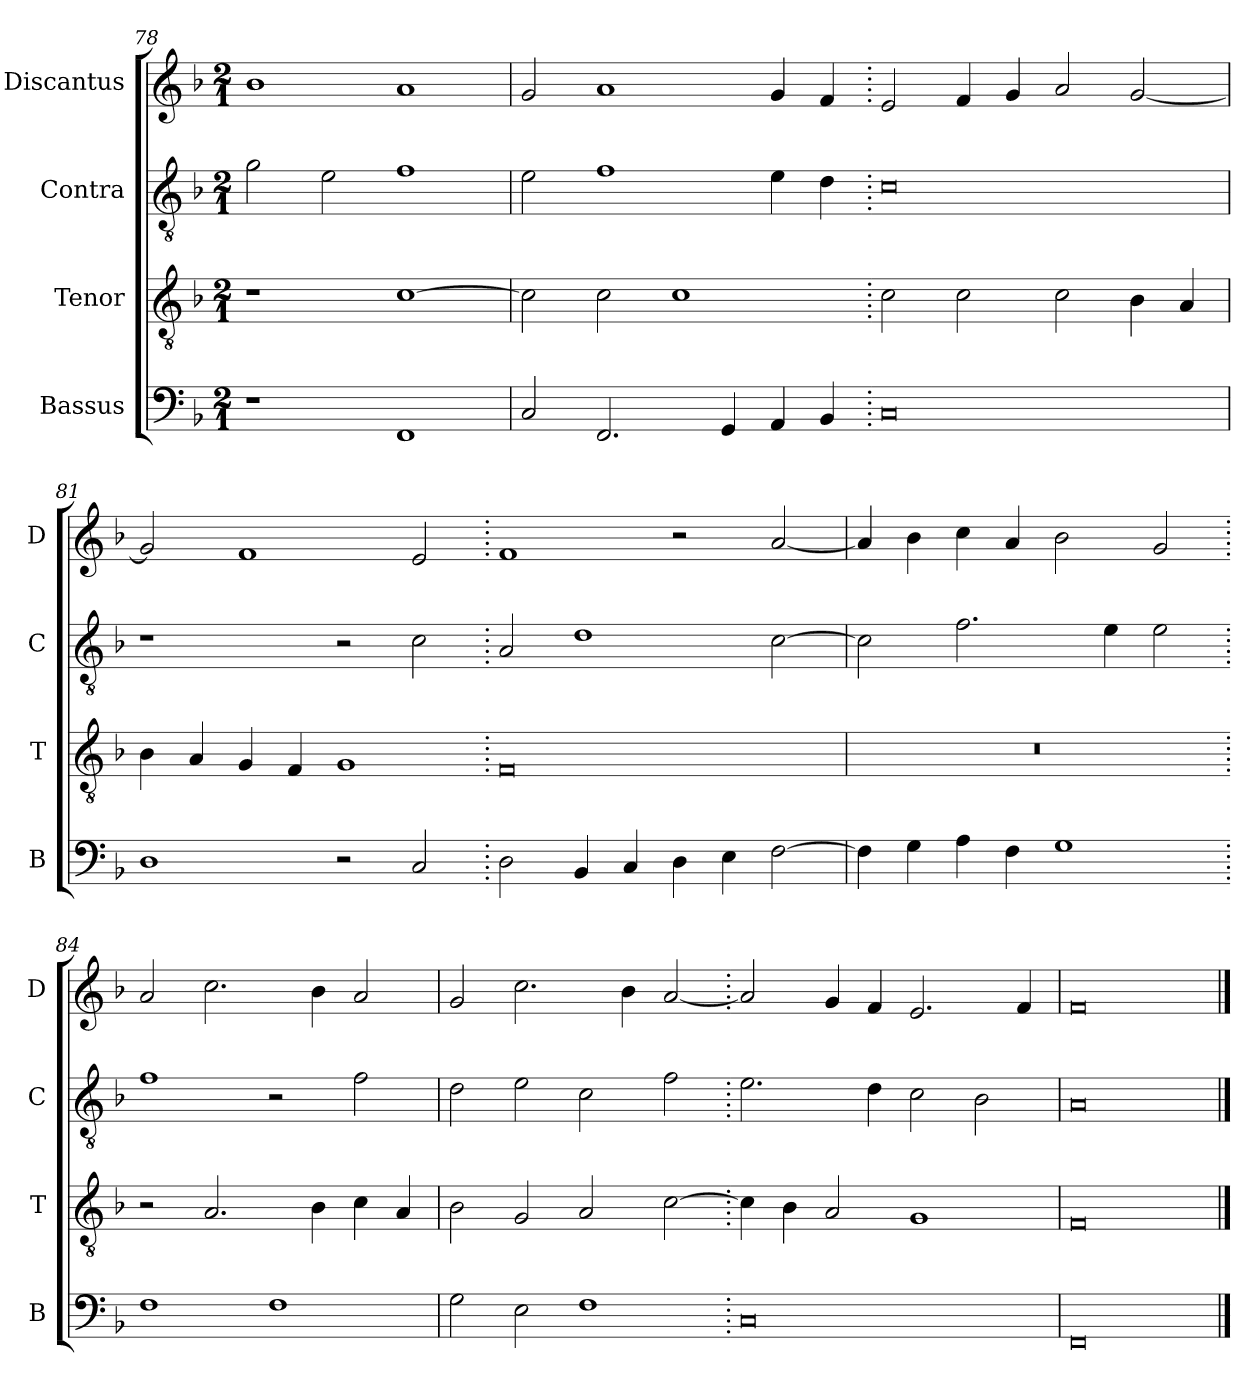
**kern	**kern	**kern	**kern
*part4	*part3	*part2	*part1
*staff4	*staff3	*staff2	*staff1
*I"Bassus	*I"Tenor	*I"Contra	*I"Discantus
*I'B	*I'T	*I'C	*I'D
*clefF4	*clefGv2	*clefGv2	*clefG2
*k[b-]	*k[b-]	*k[b-]	*k[b-]
*M2/1	*M2/1	*M2/1	*M2/1
=78	=78	=78	=78
1r	1r	2g\	1b-
.	.	2e\	.
1FF	[1c	1f	1a
=79	=79	=79	=79
2C/	2c\]	2e\	2g/
2.FF/	2c\	1f	1a
.	1c	.	.
4GG/	.	.	.
4AA/	.	4e\	4g/
4BB-/	.	4d\	4f/
=80.	=80.	=80.	=80.
0C	2c\	0c	2e/
.	2c\	.	4f/
.	.	.	4g/
.	2c\	.	2a/
.	4B-\	.	[2g/
.	4A/	.	.
=81	=81	=81	=81
1D	4B-\	1r	2g/]
.	4A/	.	.
.	4G/	.	1f
.	4F/	.	.
2r	1G	2r	.
2C/	.	2c\	2e/
=82.	=82.	=82.	=82.
2D\	0F	2A/	1f
4BB-/	.	1d	.
4C/	.	.	.
4D\	.	.	2r
4E\	.	.	.
[2F\	.	[2c\	[2a/
=83	=83	=83	=83
4F\]	0r	2c\]	4a/]
4G\	.	.	4b-\
4A\	.	2.f\	4cc\
4F\	.	.	4a/
1G	.	.	2b-\
.	.	4e\	.
.	.	2e\	2g/
=84.	=84.	=84.	=84.
1F	2r	1f	2a/
.	2.A/	.	2.cc\
1F	.	2r	.
.	4B-\	.	4b-\
.	4c\	2f\	2a/
.	4A/	.	.
=85	=85	=85	=85
2G\	2B-\	2d\	2g/
2E\	2G/	2e\	2.cc\
1F	2A/	2c\	.
.	.	.	4b-\
.	[2c\	2f\	[2a/
=86.	=86.	=86.	=86.
0C	4c\]	2.e\	2a/]
.	4B-\	.	.
.	2A/	.	4g/
.	.	4d\	4f/
.	1G	2c\	2.e/
.	.	2B-\	.
.	.	.	4f/
=87	=87	=87	=87
0FF	0F	0A	0f
==	==	==	==
*-	*-	*-	*-
